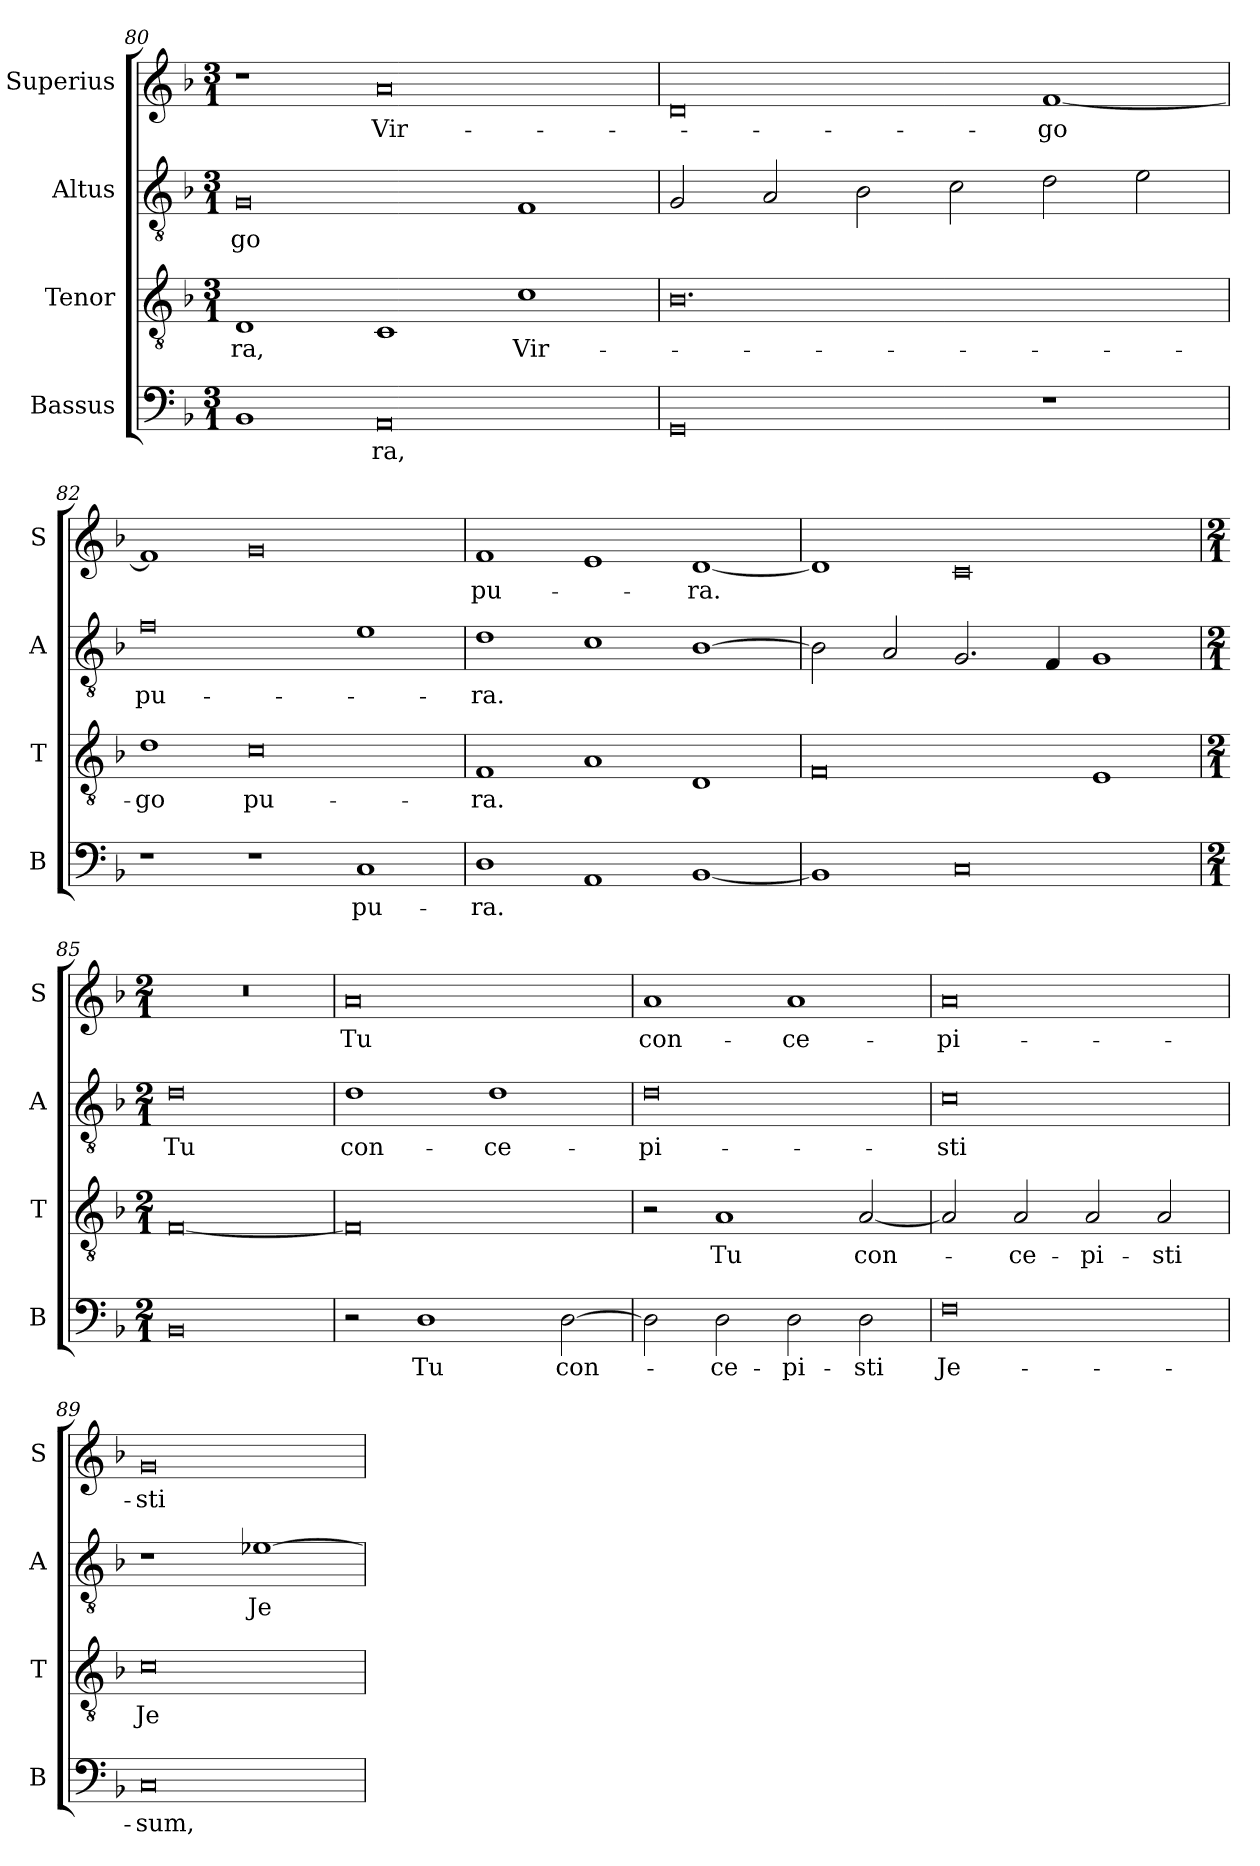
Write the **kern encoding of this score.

**kern	**text	**kern	**text	**kern	**text	**kern	**text
*part4	*part4	*part3	*part3	*part2	*part2	*part1	*part1
*staff4	*staff4	*staff3	*staff3	*staff2	*staff2	*staff1	*staff1
*I"Bassus	*	*I"Tenor	*	*I"Altus	*	*I"Superius	*
*I'B	*	*I'T	*	*I'A	*	*I'S	*
*clefF4	*	*clefGv2	*	*clefGv2	*	*clefG2	*
*k[b-]	*	*k[b-]	*	*k[b-]	*	*k[b-]	*
*F:	*	*F:	*	*F:	*	*F:	*
*M3/1	*	*M3/1	*	*M3/1	*	*M3/1	*
=80	=80	=80	=80	=80	=80	=80	=80
1BB-	.	1D	-ra,	0G	-go	1r	.
0AA	-ra,	1C	.	.	.	0a	Vir-
.	.	1c	Vir-	1F	.	.	.
=81	=81	=81	=81	=81	=81	=81	=81
0GG	.	0.B-	.	2G	.	0d	.
.	.	.	.	2A	.	.	.
.	.	.	.	2B-	.	.	.
.	.	.	.	2c	.	.	.
1r	.	.	.	2d	.	[1f	-go
.	.	.	.	2e	.	.	.
=82	=82	=82	=82	=82	=82	=82	=82
1r	.	1d	-go	0f	pu-	1f]	.
1r	.	0c	pu-	.	.	0g	.
1C	pu-	.	.	1e	.	.	.
=83	=83	=83	=83	=83	=83	=83	=83
1D	-ra.	1F	-ra.	1d	-ra.	1f	pu-
1AA	.	1A	.	1c	.	1e	.
[1BB-	.	1D	.	[1B-	.	[1d	-ra.
=84	=84	=84	=84	=84	=84	=84	=84
1BB-]	.	0F	.	2B-]	.	1d]	.
.	.	.	.	2A	.	.	.
0C	.	.	.	2.G	.	0c	.
.	.	.	.	4F	.	.	.
.	.	1E	.	1G	.	.	.
=85	=85	=85	=85	=85	=85	=85	=85
*M2/1	*	*M2/1	*	*M2/1	*	*M2/1	*
0BB-	.	[0F	.	0d	Tu	0r	.
=86	=86	=86	=86	=86	=86	=86	=86
2r	.	0F]	.	1d	con-	0a	Tu
1D	Tu	.	.	.	.	.	.
.	.	.	.	1d	-ce-	.	.
[2D	con-	.	.	.	.	.	.
=87	=87	=87	=87	=87	=87	=87	=87
2D]	.	2r	.	0d	-pi-	1a	con-
2D	-ce-	1A	Tu	.	.	.	.
2D	-pi-	.	.	.	.	1a	-ce-
2D	-sti	[2A	con-	.	.	.	.
=88	=88	=88	=88	=88	=88	=88	=88
0F	Je-	2A]	.	0c	-sti	0a	-pi-
.	.	2A	-ce-	.	.	.	.
.	.	2A	-pi-	.	.	.	.
.	.	2A	-sti	.	.	.	.
=89	=89	=89	=89	=89	=89	=89	=89
0C	-sum,	0c	Je-	1r	.	0g	-sti
.	.	.	.	[1e-X	Je-	.	.
=	=	=	=	=	=	=	=
*-	*-	*-	*-	*-	*-	*-	*-
